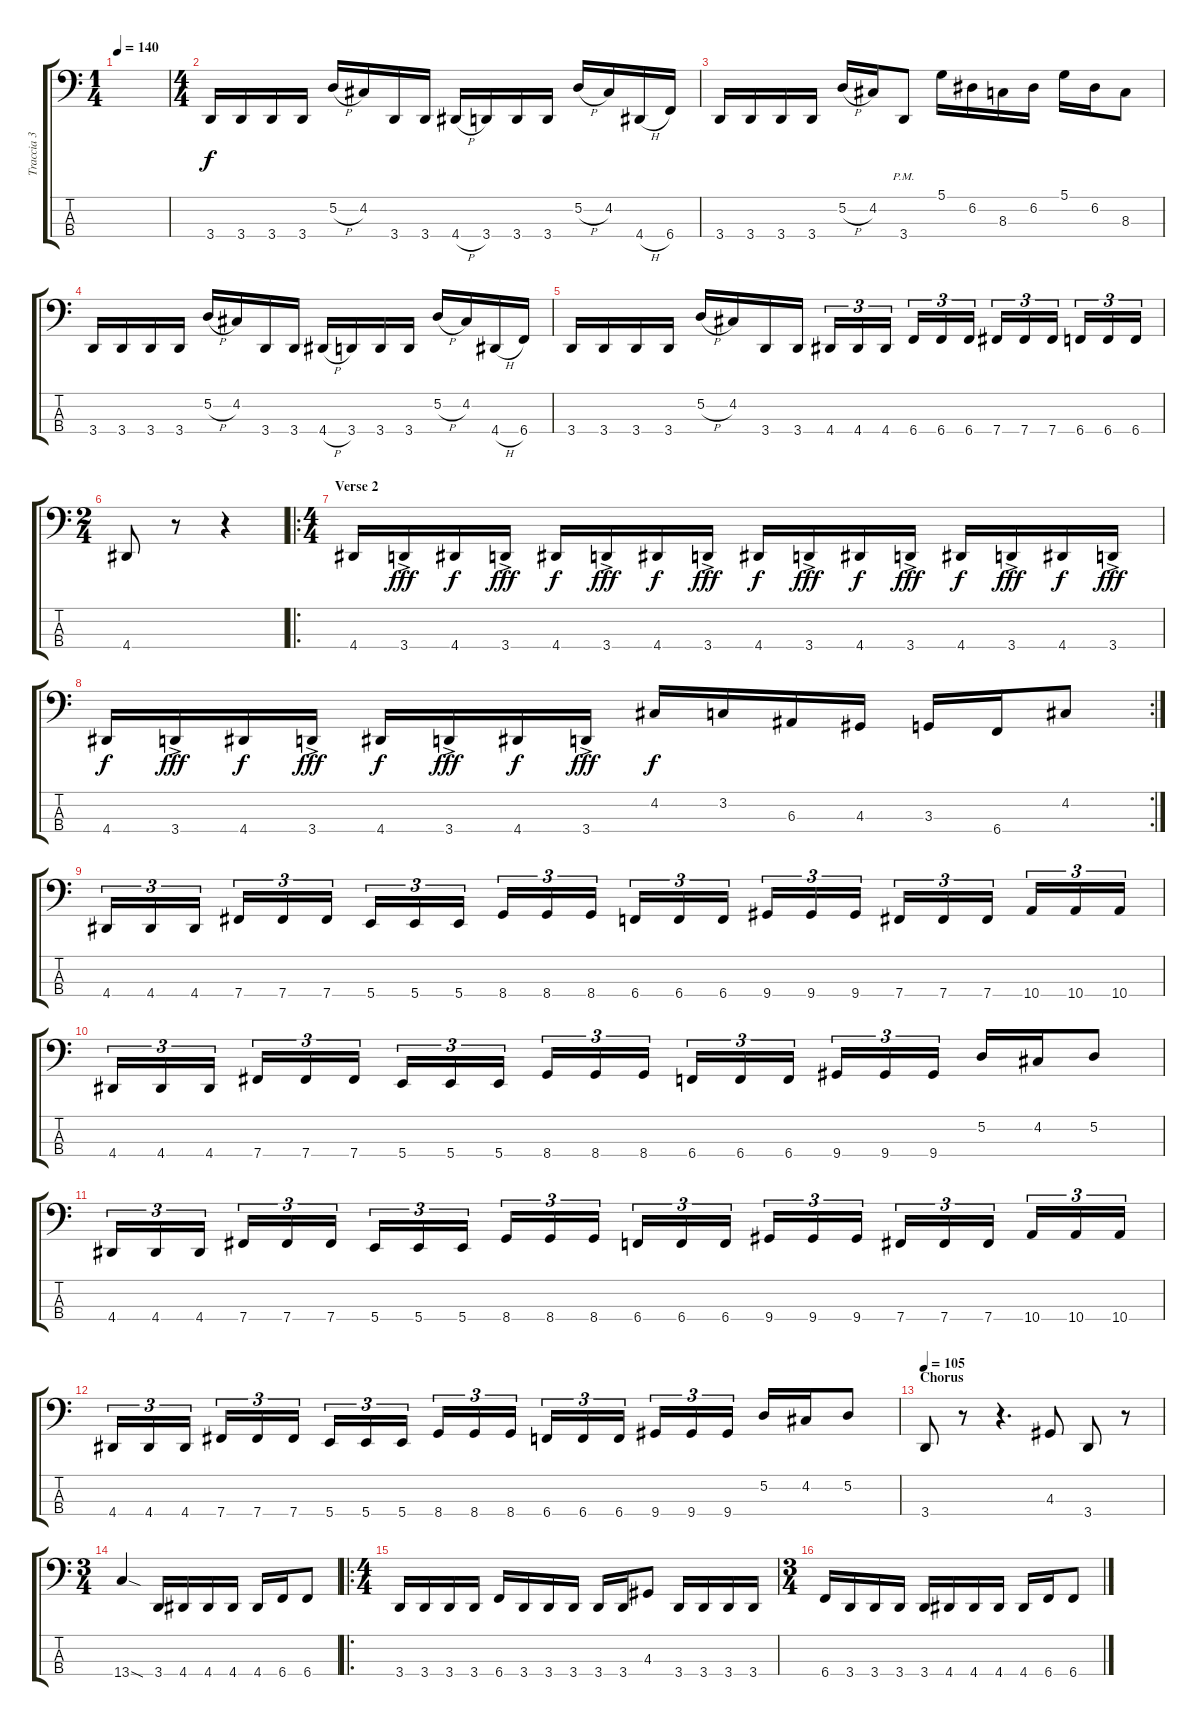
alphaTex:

\track ("Traccia 3" "Traccia 3") {instrument electricbasspick}
\staff {score tabs}
\tuning (D2 A1 E1 B0) {hide}
\ts (1 4)
\tempo 140
\clef f4
\ks c
|
\ts (4 4)
3.4.16 3.4.16 3.4.16 3.4.16 5.2{h}.16 4.2.16 3.4.16 3.4.16 4.4{h}.16 3.4.16 3.4.16 3.4.16 5.2{h}.16 4.2.16 4.4{h}.16 6.4.16 |
3.4.16 3.4.16 3.4.16 3.4.16 5.2{h}.16 4.2.16 3.4{pm}.8 5.1.16 6.2.16 8.3.16 6.2.16 5.1.16 6.2.16 8.3.8 |
3.4.16 3.4.16 3.4.16 3.4.16 5.2{h}.16 4.2.16 3.4.16 3.4.16 4.4{h}.16 3.4.16 3.4.16 3.4.16 5.2{h}.16 4.2.16 4.4{h}.16 6.4.16 |
3.4.16 3.4.16 3.4.16 3.4.16 5.2{h}.16 4.2.16 3.4.16 3.4.16 4.4.16{tu (3 2)} 4.4.16{tu (3 2)} 4.4.16{tu (3 2)} 6.4.16{tu (3 2)} 6.4.16{tu (3 2)} 6.4.16{tu (3 2)} 7.4.16{tu (3 2)} 7.4.16{tu (3 2)} 7.4.16{tu (3 2)} 6.4.16{tu (3 2)} 6.4.16{tu (3 2)} 6.4.16{tu (3 2)} |
\ts (2 4)
4.4.8 r.8 r.4 |
\ro
\ts (4 4)
\section ("" "Verse 2")
4.4.16 3.4{ac}.16{dy fff} 4.4.16{dy f} 3.4{ac}.16{dy fff} 4.4.16{dy f} 3.4{ac}.16{dy fff} 4.4.16{dy f} 3.4{ac}.16{dy fff} 4.4.16{dy f} 3.4{ac}.16{dy fff} 4.4.16{dy f} 3.4{ac}.16{dy fff} 4.4.16{dy f} 3.4{ac}.16{dy fff} 4.4.16{dy f} 3.4{ac}.16{dy fff} |
\rc 2
4.4.16{dy f} 3.4{ac}.16{dy fff} 4.4.16{dy f} 3.4{ac}.16{dy fff} 4.4.16{dy f} 3.4{ac}.16{dy fff} 4.4.16{dy f} 3.4{ac}.16{dy fff} 4.2.16{dy f} 3.2.16 6.3.16 4.3.16 3.3.16 6.4.16 4.2.8 |
4.4.16{tu (3 2)} 4.4.16{tu (3 2)} 4.4.16{tu (3 2)} 7.4.16{tu (3 2)} 7.4.16{tu (3 2)} 7.4.16{tu (3 2)} 5.4.16{tu (3 2)} 5.4.16{tu (3 2)} 5.4.16{tu (3 2)} 8.4.16{tu (3 2)} 8.4.16{tu (3 2)} 8.4.16{tu (3 2)} 6.4.16{tu (3 2)} 6.4.16{tu (3 2)} 6.4.16{tu (3 2)} 9.4.16{tu (3 2)} 9.4.16{tu (3 2)} 9.4.16{tu (3 2)} 7.4.16{tu (3 2)} 7.4.16{tu (3 2)} 7.4.16{tu (3 2)} 10.4.16{tu (3 2)} 10.4.16{tu (3 2)} 10.4.16{tu (3 2)} |
4.4.16{tu (3 2)} 4.4.16{tu (3 2)} 4.4.16{tu (3 2)} 7.4.16{tu (3 2)} 7.4.16{tu (3 2)} 7.4.16{tu (3 2)} 5.4.16{tu (3 2)} 5.4.16{tu (3 2)} 5.4.16{tu (3 2)} 8.4.16{tu (3 2)} 8.4.16{tu (3 2)} 8.4.16{tu (3 2)} 6.4.16{tu (3 2)} 6.4.16{tu (3 2)} 6.4.16{tu (3 2)} 9.4.16{tu (3 2)} 9.4.16{tu (3 2)} 9.4.16{tu (3 2)} 5.2.16 4.2.16 5.2.8 |
4.4.16{tu (3 2)} 4.4.16{tu (3 2)} 4.4.16{tu (3 2)} 7.4.16{tu (3 2)} 7.4.16{tu (3 2)} 7.4.16{tu (3 2)} 5.4.16{tu (3 2)} 5.4.16{tu (3 2)} 5.4.16{tu (3 2)} 8.4.16{tu (3 2)} 8.4.16{tu (3 2)} 8.4.16{tu (3 2)} 6.4.16{tu (3 2)} 6.4.16{tu (3 2)} 6.4.16{tu (3 2)} 9.4.16{tu (3 2)} 9.4.16{tu (3 2)} 9.4.16{tu (3 2)} 7.4.16{tu (3 2)} 7.4.16{tu (3 2)} 7.4.16{tu (3 2)} 10.4.16{tu (3 2)} 10.4.16{tu (3 2)} 10.4.16{tu (3 2)} |
4.4.16{tu (3 2)} 4.4.16{tu (3 2)} 4.4.16{tu (3 2)} 7.4.16{tu (3 2)} 7.4.16{tu (3 2)} 7.4.16{tu (3 2)} 5.4.16{tu (3 2)} 5.4.16{tu (3 2)} 5.4.16{tu (3 2)} 8.4.16{tu (3 2)} 8.4.16{tu (3 2)} 8.4.16{tu (3 2)} 6.4.16{tu (3 2)} 6.4.16{tu (3 2)} 6.4.16{tu (3 2)} 9.4.16{tu (3 2)} 9.4.16{tu (3 2)} 9.4.16{tu (3 2)} 5.2.16 4.2.16 5.2.8 |
\section ("" "Chorus")
\tempo 105
3.4.8 r.8 r.4{d} 4.3.8 3.4.8 r.8 |
\ts (3 4)
13.4{sod}.4 3.4.16 4.4.16 4.4.16 4.4.16 4.4.16 6.4.16 6.4.8 |
\ro
\ts (4 4)
3.4.16 3.4.16 3.4.16 3.4.16 6.4.16 3.4.16 3.4.16 3.4.16 3.4.16 3.4.16 4.3.8 3.4.16 3.4.16 3.4.16 3.4.16 |
\ts (3 4)
6.4.16 3.4.16 3.4.16 3.4.16 3.4.16 4.4.16 4.4.16 4.4.16 4.4.16 6.4.16 6.4.8
